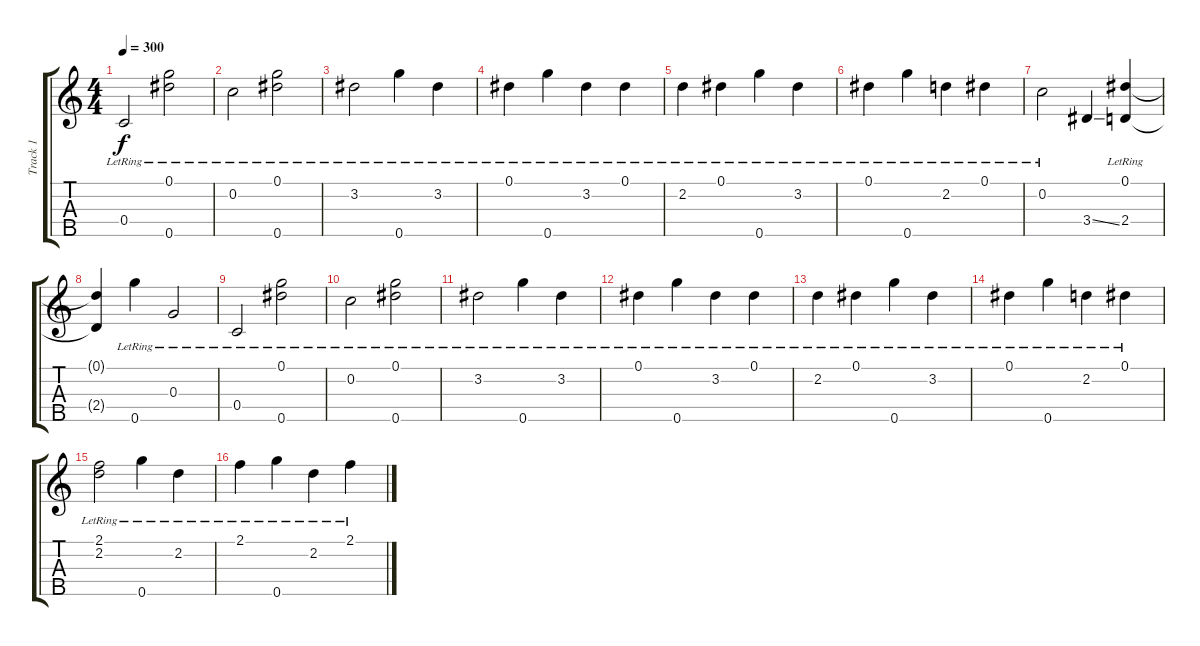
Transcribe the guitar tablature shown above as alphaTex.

\track ("Track 1" "Track 1") {instrument banjo}
\staff {score tabs}
\tuning (Eb4 C4 G3 C3 G4) {hide}
\displaytranspose 12
\ts (4 4)
\tempo 300
\clef g2
\ks c
0.4{lr}.2{dy f} (0.1{lr} 0.5{lr}).2 |
0.2{lr}.2 (0.1{lr} 0.5{lr}).2 |
3.2{lr}.2{volume 0 instrument banjo} 0.5{lr}.4 3.2{lr}.4 |
0.1{lr}.4 0.5{lr}.4 3.2{lr}.4 0.1{lr}.4 |
2.2{lr}.4 0.1{lr}.4 0.5{lr}.4 3.2{lr}.4 |
0.1{lr}.4 0.5{lr}.4 2.2{lr}.4 0.1{lr}.4 |
0.2{lr}.2 3.4{ss}.4 (0.1{lr} 2.4{lr}).4 |
(0.1{t} 2.4{t}).4 0.5{lr}.4 0.3{lr}.2 |
0.4{lr}.2 (0.1{lr} 0.5{lr}).2 |
0.2{lr}.2 (0.1{lr} 0.5{lr}).2 |
3.2{lr}.2 0.5{lr}.4 3.2{lr}.4 |
0.1{lr}.4 0.5{lr}.4 3.2{lr}.4 0.1{lr}.4 |
2.2{lr}.4 0.1{lr}.4 0.5{lr}.4 3.2{lr}.4 |
0.1{lr}.4 0.5{lr}.4 2.2{lr}.4 0.1{lr}.4 |
(2.1{lr} 2.2{lr}).2 0.5{lr}.4 2.2{lr}.4 |
2.1{lr}.4 0.5{lr}.4 2.2{lr}.4 2.1{lr}.4
